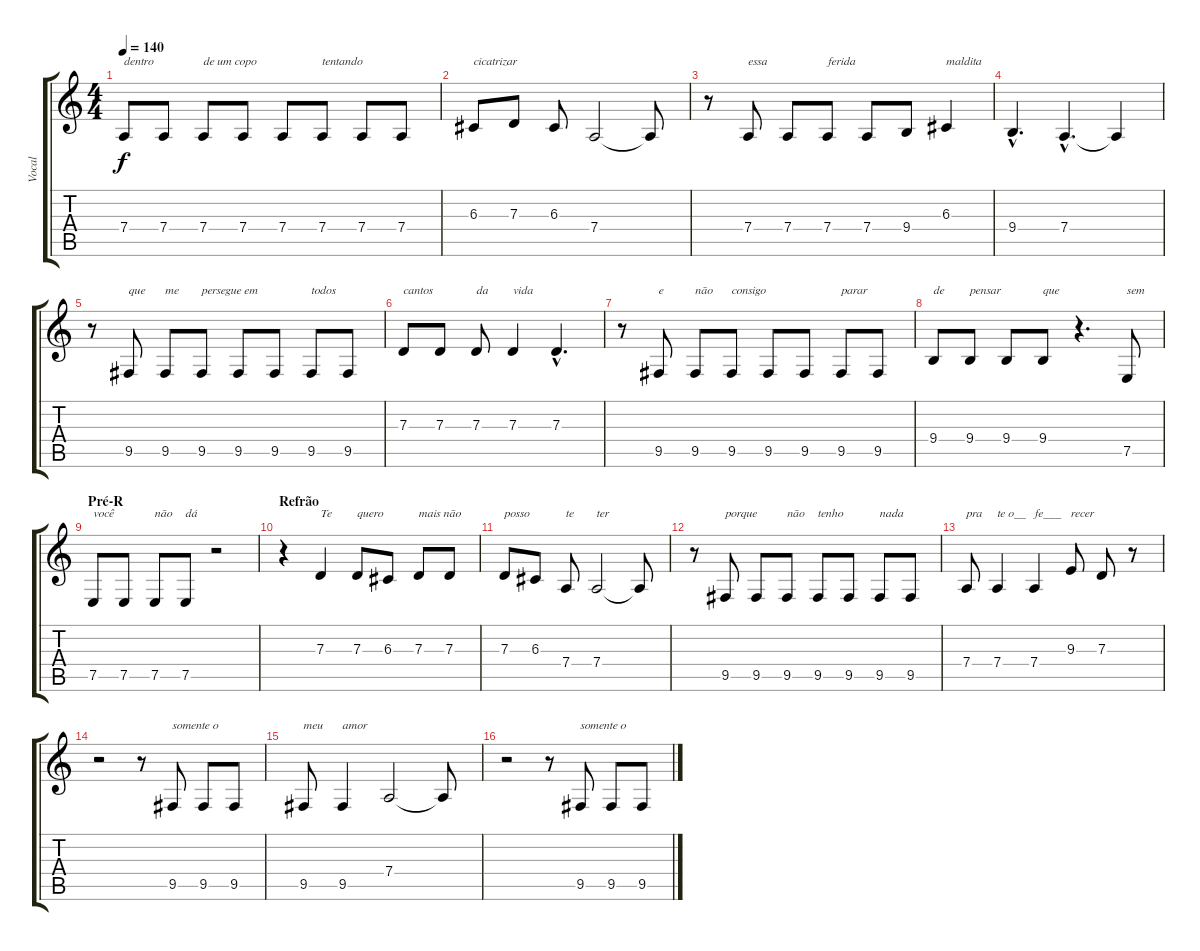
\track ("Vocal" "Vocal") {instrument violin}
\staff {score tabs}
\tuning (E4 B3 G3 D3 A2 E2) {hide}
\ts (4 4)
\tempo 140
\clef g2
\ks c
7.4.8{txt "dentro" dy f} 7.4.8 7.4.8{txt "de um copo"} 7.4.8 7.4.8 7.4.8{txt "tentando"} 7.4.8 7.4.8 |
6.3.8{txt "cicatrizar"} 7.3.8 6.3.8 7.4.2 7.4{t}.8 |
r.8 7.4.8{txt "essa"} 7.4.8 7.4.8{txt "ferida"} 7.4.8 9.4.8 6.3.4{txt "maldita"} |
9.4{hac}.4{d} 7.4{hac}.4{d} 7.4{t}.4 |
r.8 9.5.8{txt "que"} 9.5.8{txt "me"} 9.5.8{txt "persegue em"} 9.5.8 9.5.8 9.5.8{txt "todos"} 9.5.8 |
7.3.8{txt "cantos"} 7.3.8 7.3.8{txt "da"} 7.3.4{txt "vida"} 7.3{hac}.4{d} |
r.8 9.5.8{txt "e"} 9.5.8{txt "não"} 9.5.8{txt "consigo"} 9.5.8 9.5.8 9.5.8{txt "parar"} 9.5.8 |
9.4.8{txt "de"} 9.4.8{txt "pensar"} 9.4.8 9.4.8{txt "que"} r.4{d} 7.5.8{txt "sem"} |
\section ("" "Pré-R")
7.5.8{txt "você"} 7.5.8 7.5.8{txt "não"} 7.5.8{txt "dá"} r.2 |
\section ("" "Refrão")
r.4 7.3.4{txt "Te"} 7.3.8{txt "quero"} 6.3.8 7.3.8{txt "mais não"} 7.3.8 |
7.3.8{txt "posso"} 6.3.8 7.4.8{txt "te"} 7.4.2{txt "ter"} 7.4{t}.8 |
r.8 9.5.8{txt "porque"} 9.5.8 9.5.8{txt "não"} 9.5.8{txt "tenho"} 9.5.8 9.5.8{txt "nada"} 9.5.8 |
7.4.8{txt "pra"} 7.4.4{txt "te o__"} 7.4.4{txt "fe___"} 9.3.8{txt "recer"} 7.3.8 r.8 |
r.2 r.8 9.5.8{txt "somente o"} 9.5.8 9.5.8 |
9.5.8{txt "meu"} 9.5.4{txt "amor"} 7.4.2 7.4{t}.8 |
r.2 r.8 9.5.8{txt "somente o"} 9.5.8 9.5.8
